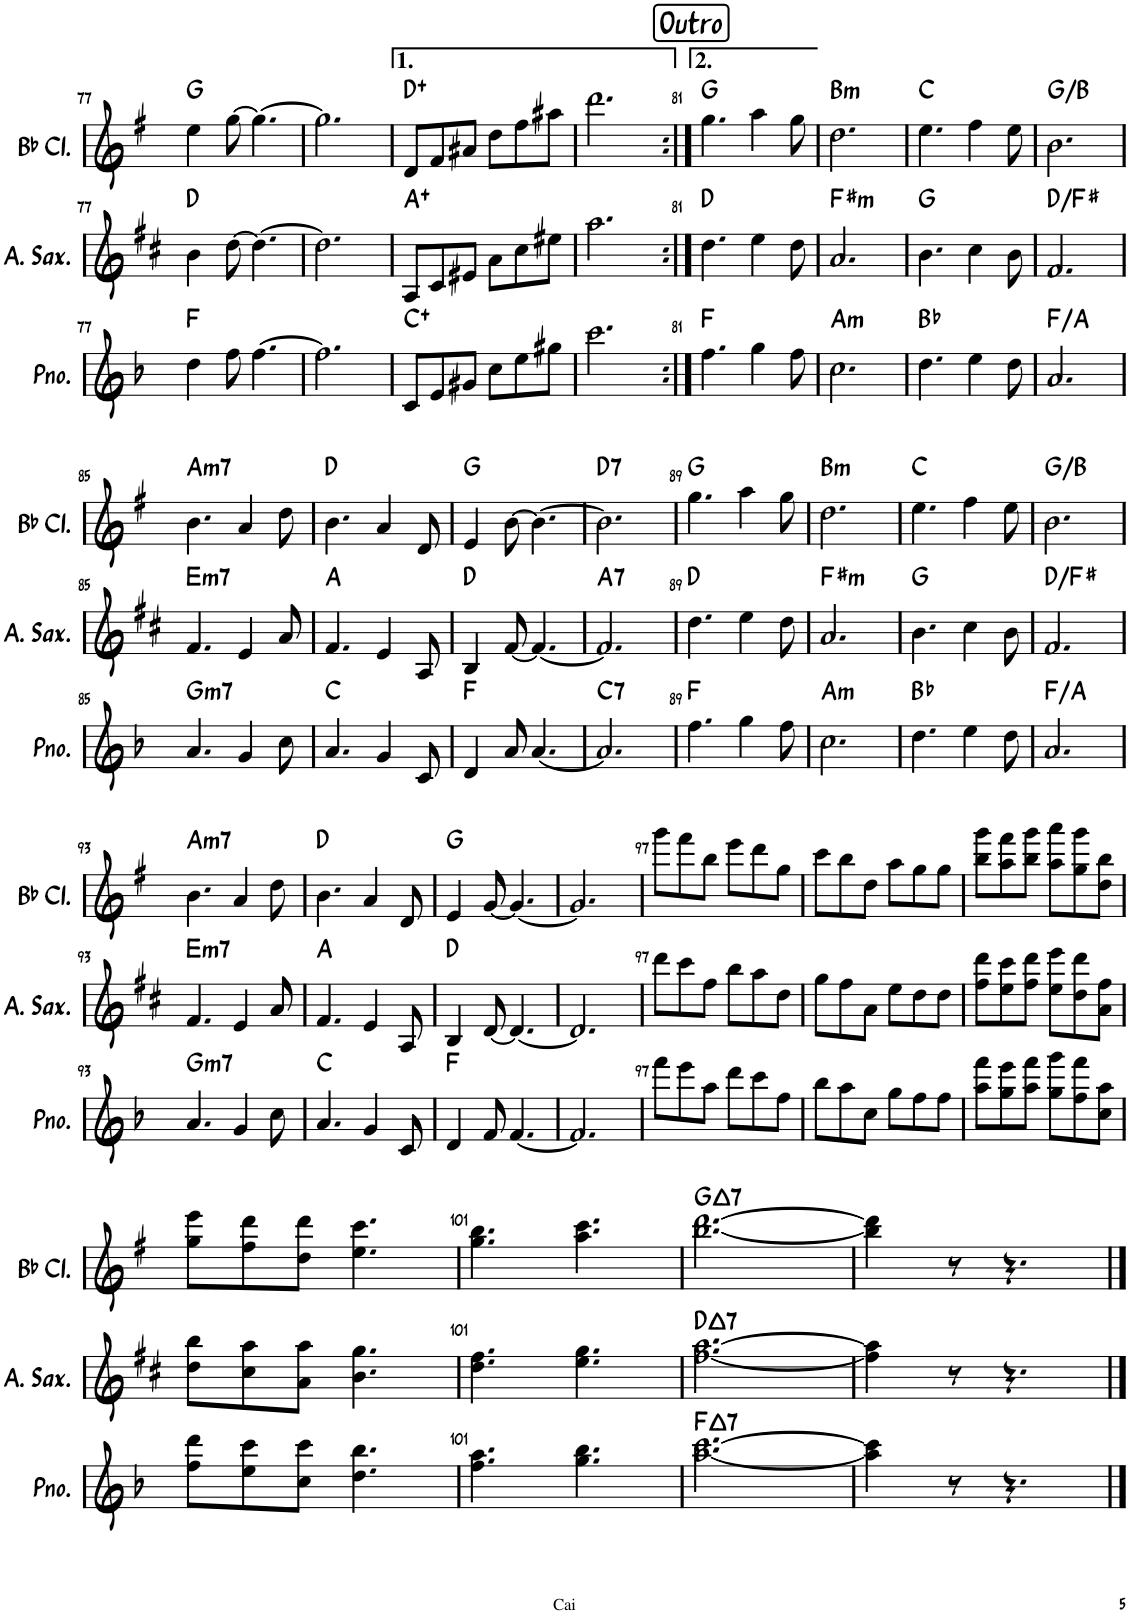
**kern	**harte	**kern	**harte	**kern	**harte
*part3	*part3	*part2	*part2	*part1	*part1
*staff3	*	*staff2	*	*staff1	*
*I"钢琴	*	*I"中音萨克斯	*	*I"降B调单簧管	*
!!LO:PB:g=z
*clefG2	*	*clefG2	*	*clefG2	*
*	*	*Trd5c9	*	*Trd1c2	*
*k[b-]	*	*k[f#c#]	*	*k[f#]	*
*M6/8	*	*M6/8	*	*M6/8	*
=77	=77	=77	=77	=77	=77
4dd\	F:maj	4b\	D:maj	4ee\	G:maj
8ff\	.	[8dd\	.	[8gg\	.
[4.ff\	.	4.dd\_	.	4.gg\_	.
=78	=78	=78	=78	=78	=78
2.ff\]	.	2.dd\]	.	2.gg\]	.
=79	=79	=79	=79	=79	=79
8c/L	C:aug	8A/L	A:aug	8d/L	D:aug
8e/	.	8c#/	.	8f#/	.
8g#X/J	.	8e#X/J	.	8a#X/J	.
8cc\L	.	8a\L	.	8dd\L	.
8ee\	.	8cc#\	.	8ff#\	.
8gg#X\J	.	8ee#X\J	.	8aa#X\J	.
=80	=80	=80	=80	=80	=80
2.ccc\	.	2.aa\	.	2.ddd\	.
!!LO:REH:place=s1:a:B:cj:fs=14:t=Outro
=81:|!	=81:|!	=81:|!	=81:|!	=81:|!	=81:|!
4.ff\	F:maj	4.dd\	D:maj	4.gg\	G:maj
4gg\	.	4ee\	.	4aa\	.
8ff\	.	8dd\	.	8gg\	.
=82	=82	=82	=82	=82	=82
!	!LO:H:kt=m	!	!LO:H:kt=m	!	!LO:H:kt=m
2.cc\	A:min	2.a/	F#:min	2.dd\	B:min
=83	=83	=83	=83	=83	=83
4.dd\	Bb:maj	4.b\	G:maj	4.ee\	C:maj
4ee\	.	4cc#\	.	4ff#\	.
8dd\	.	8b\	.	8ee\	.
=84	=84	=84	=84	=84	=84
2.a/	F:maj/3	2.f#/	D:maj/3	2.b\	G:maj/3
!!LO:LB:g=z
=85	=85	=85	=85	=85	=85
!	!LO:H:kt=m7	!	!LO:H:kt=m7	!	!LO:H:kt=m7
4.a/	G:min7	4.f#/	E:min7	4.b\	A:min7
4g/	.	4e/	.	4a/	.
8cc\	.	8a/	.	8dd\	.
=86	=86	=86	=86	=86	=86
4.a/	C:maj	4.f#/	A:maj	4.b\	D:maj
4g/	.	4e/	.	4a/	.
8c/	.	8A/	.	8d/	.
=87	=87	=87	=87	=87	=87
4d/	F:maj	4B/	D:maj	4e/	G:maj
8a/	.	[8f#/	.	[8b\	.
[4.a/	.	4.f#/_	.	4.b\_	.
=88	=88	=88	=88	=88	=88
!	!LO:H:kt=7	!	!LO:H:kt=7	!	!LO:H:kt=7
2.a/]	C:7	2.f#/]	A:7	2.b\]	D:7
=89	=89	=89	=89	=89	=89
4.ff\	F:maj	4.dd\	D:maj	4.gg\	G:maj
4gg\	.	4ee\	.	4aa\	.
8ff\	.	8dd\	.	8gg\	.
=90	=90	=90	=90	=90	=90
!	!LO:H:kt=m	!	!LO:H:kt=m	!	!LO:H:kt=m
2.cc\	A:min	2.a/	F#:min	2.dd\	B:min
=91	=91	=91	=91	=91	=91
4.dd\	Bb:maj	4.b\	G:maj	4.ee\	C:maj
4ee\	.	4cc#\	.	4ff#\	.
8dd\	.	8b\	.	8ee\	.
=92	=92	=92	=92	=92	=92
2.a/	F:maj/3	2.f#/	D:maj/3	2.b\	G:maj/3
!!LO:LB:g=z
=93	=93	=93	=93	=93	=93
!	!LO:H:kt=m7	!	!LO:H:kt=m7	!	!LO:H:kt=m7
4.a/	G:min7	4.f#/	E:min7	4.b\	A:min7
4g/	.	4e/	.	4a/	.
8cc\	.	8a/	.	8dd\	.
=94	=94	=94	=94	=94	=94
4.a/	C:maj	4.f#/	A:maj	4.b\	D:maj
4g/	.	4e/	.	4a/	.
8c/	.	8A/	.	8d/	.
=95	=95	=95	=95	=95	=95
4d/	F:maj	4B/	D:maj	4e/	G:maj
8f/	.	[8d/	.	[8g/	.
[4.f/	.	4.d/_	.	4.g/_	.
=96	=96	=96	=96	=96	=96
2.f/]	.	2.d/]	.	2.g/]	.
=97	=97	=97	=97	=97	=97
8fff\L	.	8ddd\L	.	8ggg\L	.
8eee\	.	8ccc#\	.	8fff#\	.
8aa\J	.	8ff#\J	.	8bb\J	.
8ddd\L	.	8bb\L	.	8eee\L	.
8ccc\	.	8aa\	.	8ddd\	.
8ff\J	.	8dd\J	.	8gg\J	.
=98	=98	=98	=98	=98	=98
8bb-\L	.	8gg\L	.	8ccc\L	.
8aa\	.	8ff#\	.	8bb\	.
8cc\J	.	8a\J	.	8dd\J	.
8gg\L	.	8ee\L	.	8aa\L	.
8ff\	.	8dd\	.	8gg\	.
8ff\J	.	8dd\J	.	8gg\J	.
=99	=99	=99	=99	=99	=99
8aa\ 8fff\L	.	8ff#\ 8ddd\L	.	8bb\ 8ggg\L	.
8gg\ 8eee\	.	8ee\ 8ccc#\	.	8aa\ 8fff#\	.
8aa\ 8fff\J	.	8ff#\ 8ddd\J	.	8bb\ 8ggg\J	.
8gg\ 8ggg\L	.	8ee\ 8eee\L	.	8aa\ 8aaa\L	.
8ff\ 8fff\	.	8dd\ 8ddd\	.	8gg\ 8ggg\	.
8cc\ 8aa\J	.	8a\ 8ff#\J	.	8dd\ 8bb\J	.
!!LO:LB:g=z
=100	=100	=100	=100	=100	=100
8ff\ 8ddd\L	.	8dd\ 8bb\L	.	8gg\ 8eee\L	.
8ee\ 8ccc\	.	8cc#\ 8aa\	.	8ff#\ 8ddd\	.
8cc\ 8ccc\J	.	8a\ 8aa\J	.	8dd\ 8ddd\J	.
4.dd\ 4.bb-\	.	4.b\ 4.gg\	.	4.ee\ 4.ccc\	.
=101	=101	=101	=101	=101	=101
4.ff\ 4.aa\	.	4.dd\ 4.ff#\	.	4.gg\ 4.bb\	.
4.gg\ 4.bb-\	.	4.ee\ 4.gg\	.	4.aa\ 4.ccc\	.
=102	=102	=102	=102	=102	=102
!	!LO:H:kt=7	!	!LO:H:kt=7	!	!LO:H:kt=7
[2.aa\ [2.ccc\	F:maj7	[2.ff#\ [2.aa\	D:maj7	[2.bb\ [2.ddd\	G:maj7
=103	=103	=103	=103	=103	=103
4aa\] 4ccc\]	.	4ff#\] 4aa\]	.	4bb\] 4ddd\]	.
8r	.	8r	.	8r	.
4.r	.	4.r	.	4.r	.
==	==	==	==	==	==
*-	*-	*-	*-	*-	*-
